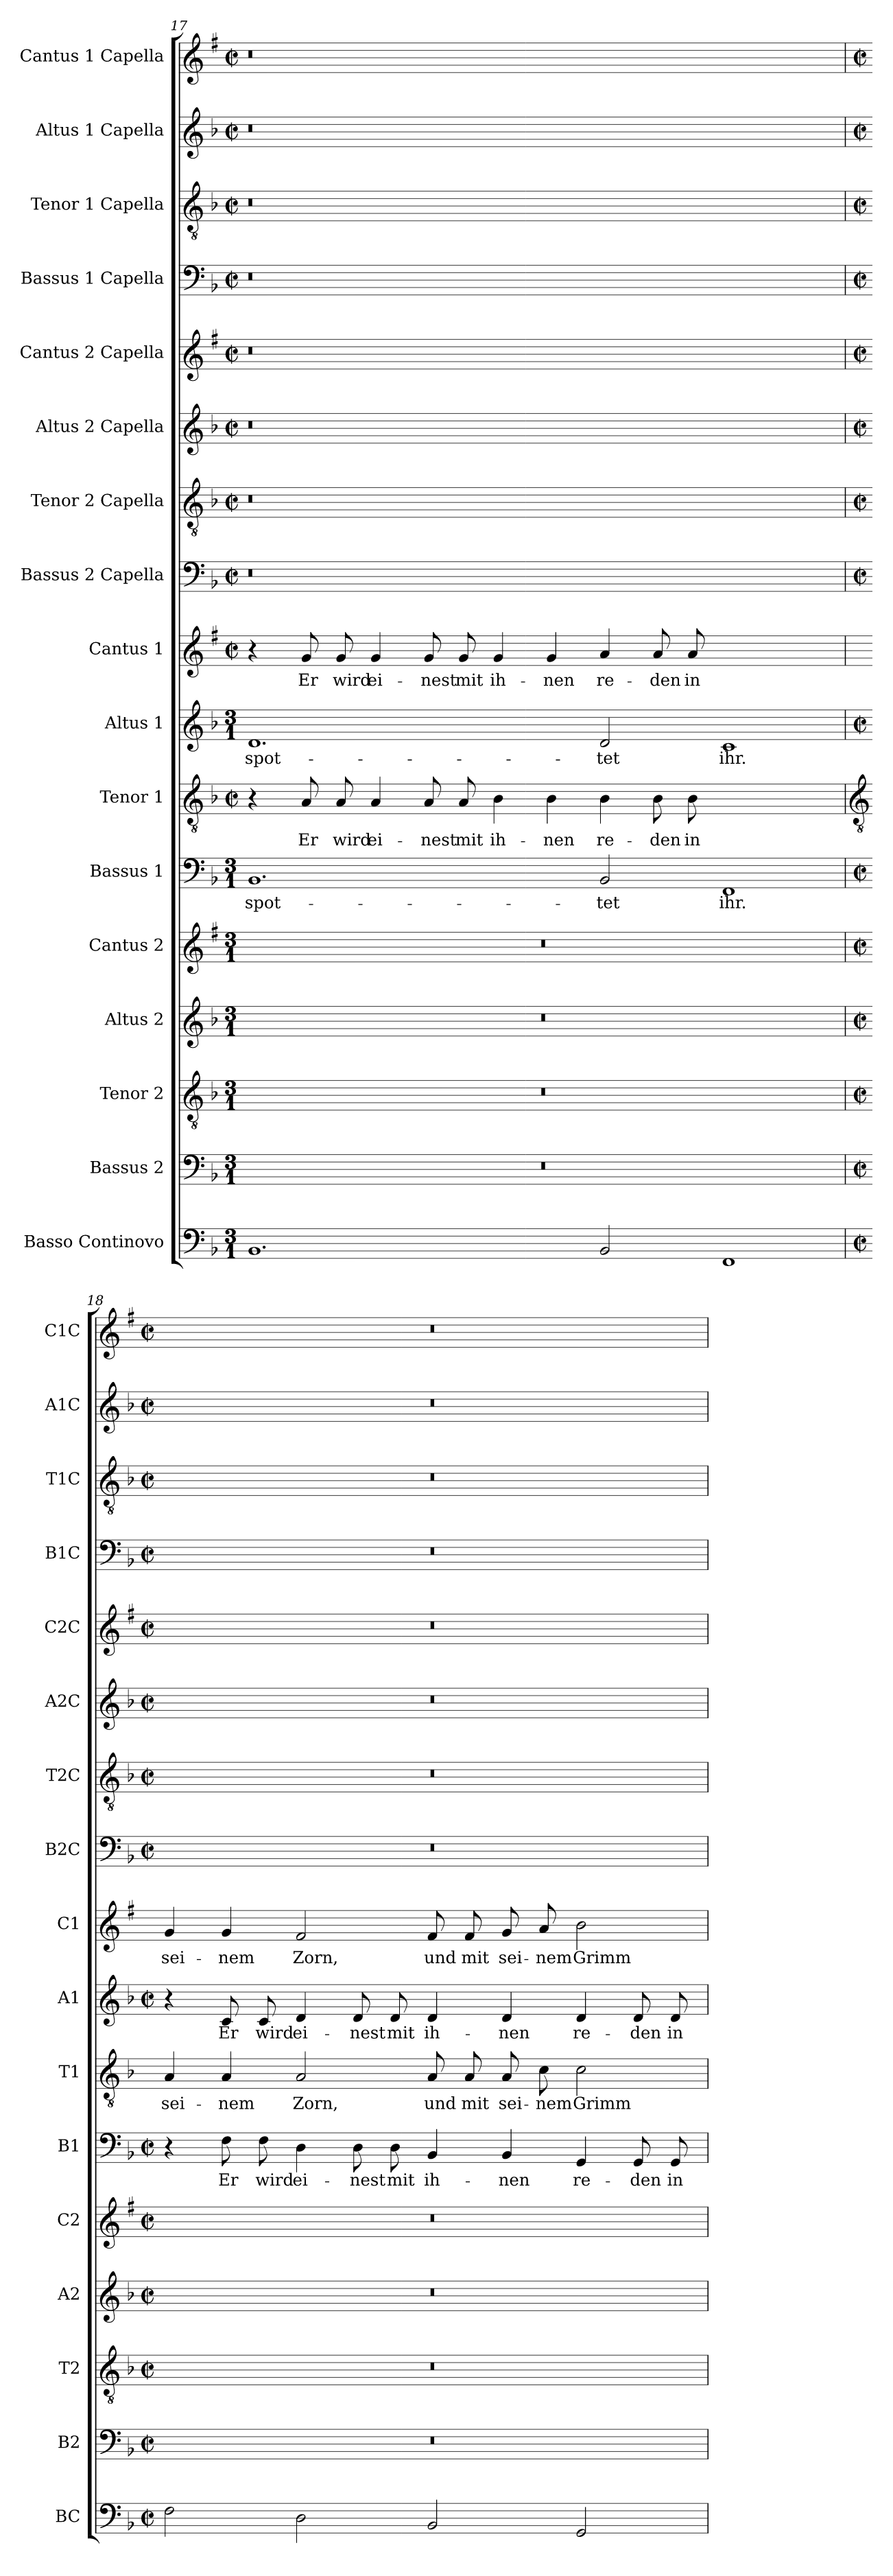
**kern	**kern	**kern	**kern	**kern	**kern	**text	**kern	**text	**kern	**text	**kern	**text	**kern	**kern	**kern	**kern	**kern	**kern	**kern	**kern
*part17	*part16	*part15	*part14	*part13	*part12	*part12	*part11	*part11	*part10	*part10	*part9	*part9	*part8	*part7	*part6	*part5	*part4	*part3	*part2	*part1
*staff17	*staff16	*staff15	*staff14	*staff13	*staff12	*staff12	*staff11	*staff11	*staff10	*staff10	*staff9	*staff9	*staff8	*staff7	*staff6	*staff5	*staff4	*staff3	*staff2	*staff1
*I"Basso Continovo	*I"Bassus 2	*I"Tenor 2	*I"Altus 2	*I"Cantus 2	*I"Bassus 1	*	*I"Tenor 1	*	*I"Altus 1	*	*I"Cantus 1	*	*I"Bassus 2 Capella	*I"Tenor 2 Capella	*I"Altus 2 Capella	*I"Cantus 2 Capella	*I"Bassus 1 Capella	*I"Tenor 1 Capella	*I"Altus 1 Capella	*I"Cantus 1 Capella
*I'BC	*I'B2	*I'T2	*I'A2	*I'C2	*I'B1	*	*I'T1	*	*I'A1	*	*I'C1	*	*I'B2C	*I'T2C	*I'A2C	*I'C2C	*I'B1C	*I'T1C	*I'A1C	*I'C1C
*clefF4	*clefF4	*clefGv2	*clefG2	*clefG2	*clefF4	*	*clefGv2	*	*clefG2	*	*clefG2	*	*clefF4	*clefGv2	*clefG2	*clefG2	*clefF4	*clefGv2	*clefG2	*clefG2
*	*	*	*	*ITrd1c2	*	*	*	*	*	*	*ITrd1c2	*	*	*	*	*ITrd1c2	*	*	*	*ITrd1c2
*k[b-]	*k[b-]	*k[b-]	*k[b-]	*k[b-]	*k[b-]	*	*k[b-]	*	*k[b-]	*	*k[b-]	*	*k[b-]	*k[b-]	*k[b-]	*k[b-]	*k[b-]	*k[b-]	*k[b-]	*k[b-]
*F:	*F:	*F:	*F:	*F:	*F:	*	*F:	*	*F:	*	*F:	*	*F:	*F:	*F:	*F:	*F:	*F:	*F:	*F:
*M3/1	*M3/1	*M3/1	*M3/1	*M3/1	*M3/1	*	*M4/2	*	*M3/1	*	*M4/2	*	*M4/2	*M4/2	*M4/2	*M4/2	*M4/2	*M4/2	*M4/2	*M4/2
*	*	*	*	*	*	*	*met(c|)	*	*	*	*met(c|)	*	*met(c|)	*met(c|)	*met(c|)	*met(c|)	*met(c|)	*met(c|)	*met(c|)	*met(c|)
=17	=17	=17	=17	=17	=17	=17	=17	=17	=17	=17	=17	=17	=17	=17	=17	=17	=17	=17	=17	=17
!	!	!	!	!	!	!LO:LY:b	!	!	!	!LO:LY:b	!	!	!	!	!	!	!	!	!	!
1.BB-	0.r	0.r	0.r	0.r	1.BB-	spot-	4r	.	1.d	spot-	4r	.	0r	0r	0r	0r	0r	0r	0r	0r
!	!	!	!	!	!	!	!	!LO:LY:b	!	!	!	!LO:LY:b	!	!	!	!	!	!	!	!
.	.	.	.	.	.	.	8A	Er	.	.	8f	Er	.	.	.	.	.	.	.	.
!	!	!	!	!	!	!	!	!LO:LY:b	!	!	!	!LO:LY:b	!	!	!	!	!	!	!	!
.	.	.	.	.	.	.	8A	wird	.	.	8f	wird	.	.	.	.	.	.	.	.
!	!	!	!	!	!	!	!	!LO:LY:b	!	!	!	!LO:LY:b	!	!	!	!	!	!	!	!
.	.	.	.	.	.	.	4A	ei-	.	.	4f	ei-	.	.	.	.	.	.	.	.
!	!	!	!	!	!	!	!	!LO:LY:b	!	!	!	!LO:LY:b	!	!	!	!	!	!	!	!
.	.	.	.	.	.	.	8A	-nest	.	.	8f	-nest	.	.	.	.	.	.	.	.
!	!	!	!	!	!	!	!	!LO:LY:b	!	!	!	!LO:LY:b	!	!	!	!	!	!	!	!
.	.	.	.	.	.	.	8A	mit	.	.	8f	mit	.	.	.	.	.	.	.	.
!	!	!	!	!	!	!	!	!LO:LY:b	!	!	!	!LO:LY:b	!	!	!	!	!	!	!	!
.	.	.	.	.	.	.	4B-	ih-	.	.	4f	ih-	.	.	.	.	.	.	.	.
!	!	!	!	!	!	!	!	!LO:LY:b	!	!	!	!LO:LY:b	!	!	!	!	!	!	!	!
.	.	.	.	.	.	.	4B-	-nen	.	.	4f	-nen	.	.	.	.	.	.	.	.
!	!	!	!	!	!	!LO:LY:b	!	!LO:LY:b	!	!LO:LY:b	!	!LO:LY:b	!	!	!	!	!	!	!	!
2BB-	.	.	.	.	2BB-	-tet	4B-	re-	2d	-tet	4g	re-	.	.	.	.	.	.	.	.
!	!	!	!	!	!	!	!	!LO:LY:b	!	!	!	!LO:LY:b	!	!	!	!	!	!	!	!
.	.	.	.	.	.	.	8B-	-den	.	.	8g	-den	.	.	.	.	.	.	.	.
!	!	!	!	!	!	!	!	!LO:LY:b	!	!	!	!LO:LY:b	!	!	!	!	!	!	!	!
.	.	.	.	.	.	.	8B-	in	.	.	8g	in	.	.	.	.	.	.	.	.
!	!	!	!	!	!	!LO:LY:b	!	!	!	!LO:LY:b	!	!	!	!	!	!	!	!	!	!
1FF	.	.	.	.	1FF	ihr.	1ryy	.	1c	ihr.	1ryy	.	1ryy	1ryy	1ryy	1ryy	1ryy	1ryy	1ryy	1ryy
!!LO:LB:g=z
=18	=18	=18	=18	=18	=18	=18	=18	=18	=18	=18	=18	=18	=18	=18	=18	=18	=18	=18	=18	=18
*	*	*	*	*	*	*	*clefGv2	*	*	*	*	*	*	*	*	*	*	*	*	*
*M4/2	*M4/2	*M4/2	*M4/2	*M4/2	*M4/2	*	*	*	*M4/2	*	*	*	*M4/2	*M4/2	*M4/2	*M4/2	*M4/2	*M4/2	*M4/2	*M4/2
*met(c|)	*met(c|)	*met(c|)	*met(c|)	*met(c|)	*met(c|)	*	*	*	*met(c|)	*	*	*	*met(c|)	*met(c|)	*met(c|)	*met(c|)	*met(c|)	*met(c|)	*met(c|)	*met(c|)
!	!	!	!	!	!	!	!	!LO:LY:b	!	!	!	!LO:LY:b	!	!	!	!	!	!	!	!
2F	0r	0r	0r	0r	4r	.	4A	sei-	4r	.	4f	sei-	0r	0r	0r	0r	0r	0r	0r	0r
!	!	!	!	!	!	!LO:LY:b	!	!LO:LY:b	!	!LO:LY:b	!	!LO:LY:b	!	!	!	!	!	!	!	!
.	.	.	.	.	8F	Er	4A	-nem	8c	Er	4f	-nem	.	.	.	.	.	.	.	.
!	!	!	!	!	!	!LO:LY:b	!	!	!	!LO:LY:b	!	!	!	!	!	!	!	!	!	!
.	.	.	.	.	8F	wird	.	.	8c	wird	.	.	.	.	.	.	.	.	.	.
!	!	!	!	!	!	!LO:LY:b	!	!LO:LY:b	!	!LO:LY:b	!	!LO:LY:b	!	!	!	!	!	!	!	!
2D	.	.	.	.	4D	ei-	2A	Zorn,	4d	ei-	2e	Zorn,	.	.	.	.	.	.	.	.
!	!	!	!	!	!	!LO:LY:b	!	!	!	!LO:LY:b	!	!	!	!	!	!	!	!	!	!
.	.	.	.	.	8D	-nest	.	.	8d	-nest	.	.	.	.	.	.	.	.	.	.
!	!	!	!	!	!	!LO:LY:b	!	!	!	!LO:LY:b	!	!	!	!	!	!	!	!	!	!
.	.	.	.	.	8D	mit	.	.	8d	mit	.	.	.	.	.	.	.	.	.	.
!	!	!	!	!	!	!LO:LY:b	!	!LO:LY:b	!	!LO:LY:b	!	!LO:LY:b	!	!	!	!	!	!	!	!
2BB-	.	.	.	.	4BB-	ih-	8A	und	4d	ih-	8e	und	.	.	.	.	.	.	.	.
!	!	!	!	!	!	!	!	!LO:LY:b	!	!	!	!LO:LY:b	!	!	!	!	!	!	!	!
.	.	.	.	.	.	.	8A	mit	.	.	8e	mit	.	.	.	.	.	.	.	.
!	!	!	!	!	!	!LO:LY:b	!	!LO:LY:b	!	!LO:LY:b	!	!LO:LY:b	!	!	!	!	!	!	!	!
.	.	.	.	.	4BB-	-nen	8A	sei-	4d	-nen	8f	sei-	.	.	.	.	.	.	.	.
!	!	!	!	!	!	!	!	!LO:LY:b	!	!	!	!LO:LY:b	!	!	!	!	!	!	!	!
.	.	.	.	.	.	.	8c	-nem	.	.	8g	-nem	.	.	.	.	.	.	.	.
!	!	!	!	!	!	!LO:LY:b	!	!LO:LY:b	!	!LO:LY:b	!	!LO:LY:b	!	!	!	!	!	!	!	!
2GG	.	.	.	.	4GG	re-	2c	Grimm	4d	re-	2a	Grimm	.	.	.	.	.	.	.	.
!	!	!	!	!	!	!LO:LY:b	!	!	!	!LO:LY:b	!	!	!	!	!	!	!	!	!	!
.	.	.	.	.	8GG	-den	.	.	8d	-den	.	.	.	.	.	.	.	.	.	.
!	!	!	!	!	!	!LO:LY:b	!	!	!	!LO:LY:b	!	!	!	!	!	!	!	!	!	!
.	.	.	.	.	8GG	in	.	.	8d	in	.	.	.	.	.	.	.	.	.	.
=	=	=	=	=	=	=	=	=	=	=	=	=	=	=	=	=	=	=	=	=
*-	*-	*-	*-	*-	*-	*-	*-	*-	*-	*-	*-	*-	*-	*-	*-	*-	*-	*-	*-	*-
